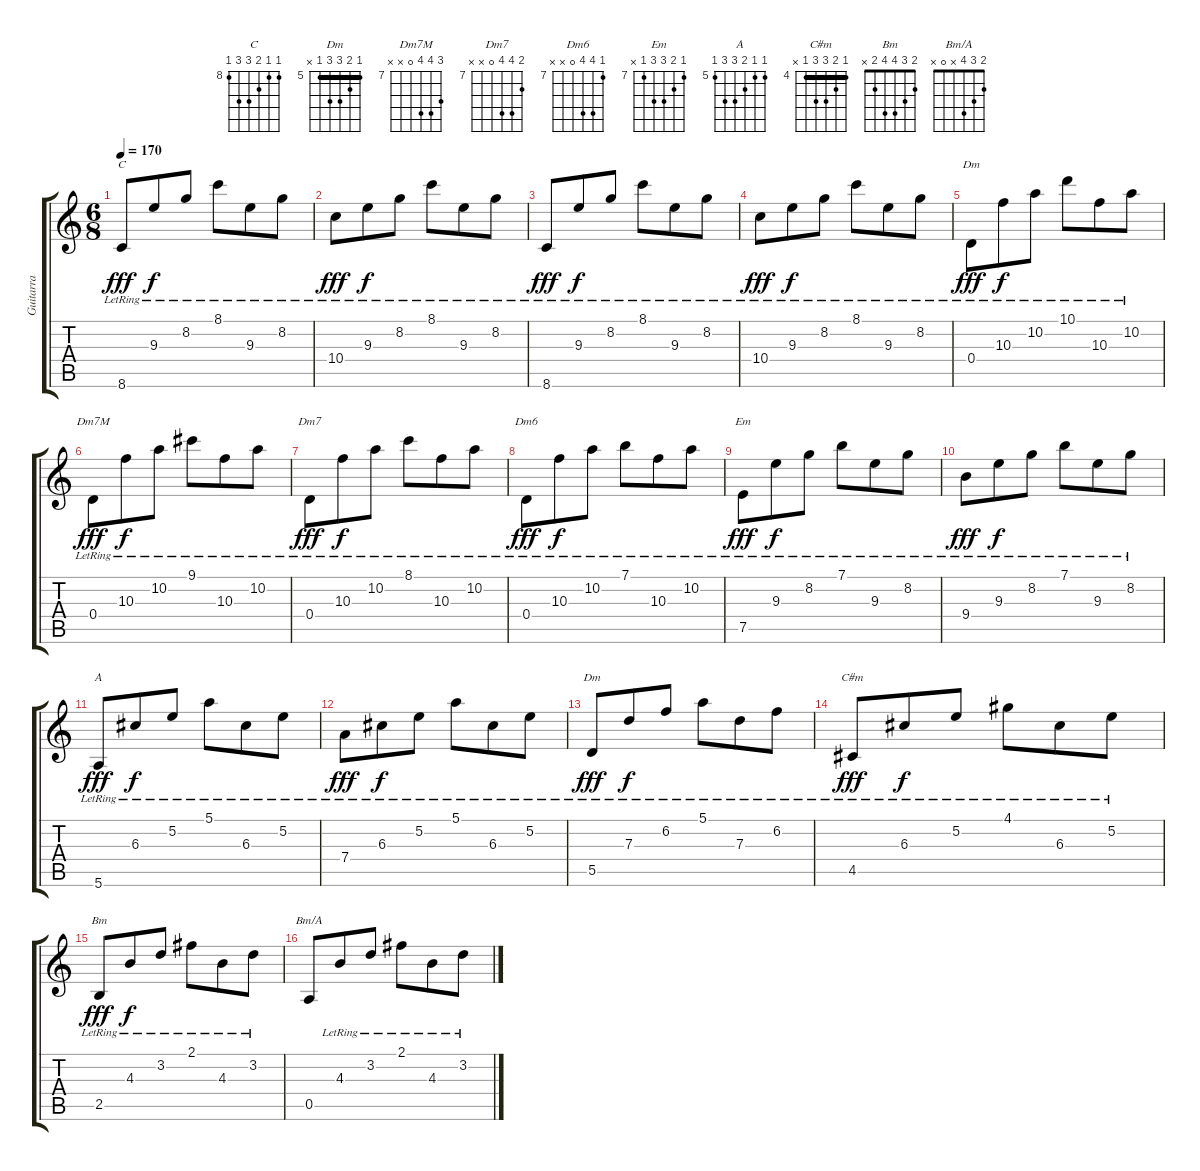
\track ("Guitarra" "Guitarra") {instrument acousticguitarsteel}
\staff {score tabs}
\tuning (E4 B3 G3 D3 A2 E2) {hide}
\chord ("C" 8 8 9 10 10 8) {firstfret 8}
\chord ("Dm" 10 10 10 0 x x) {firstfret 7}
\chord ("Dm7M" 9 10 10 0 x x) {firstfret 7}
\chord ("Dm7" 8 10 10 0 x x) {firstfret 7}
\chord ("Dm6" 7 10 10 0 x x) {firstfret 7}
\chord ("Em" 7 8 9 9 7 x) {firstfret 7}
\chord ("A" 5 5 6 7 7 5) {firstfret 5}
\chord ("Dm" 5 6 7 7 5 x) {firstfret 5 barre 5}
\chord ("C#m" 4 5 6 6 4 x) {firstfret 4 barre 4}
\chord ("Bm" 2 3 4 4 2 x)
\chord ("Bm/A" 2 3 4 x 0 x)
\ts (6 8)
\tempo 170
\clef g2
\ks c
8.6{lr}.8{ch "C" dy fff} 9.3{lr}.8{dy f} 8.2{lr}.8 8.1{lr}.8 9.3{lr}.8 8.2{lr}.8 |
10.4{lr}.8{dy fff} 9.3{lr}.8{dy f} 8.2{lr}.8 8.1{lr}.8 9.3{lr}.8 8.2{lr}.8 |
8.6{lr}.8{dy fff} 9.3{lr}.8{dy f} 8.2{lr}.8 8.1{lr}.8 9.3{lr}.8 8.2{lr}.8 |
10.4{lr}.8{dy fff} 9.3{lr}.8{dy f} 8.2{lr}.8 8.1{lr}.8 9.3{lr}.8 8.2{lr}.8 |
0.4{lr}.8{ch "Dm" dy fff} 10.3{lr}.8{dy f} 10.2{lr}.8 10.1{lr}.8 10.3{lr}.8 10.2{lr}.8 |
0.4{lr}.8{ch "Dm7M" dy fff} 10.3{lr}.8{dy f} 10.2{lr}.8 9.1{lr}.8 10.3{lr}.8 10.2{lr}.8 |
0.4{lr}.8{ch "Dm7" dy fff} 10.3{lr}.8{dy f} 10.2{lr}.8 8.1{lr}.8 10.3{lr}.8 10.2{lr}.8 |
0.4{lr}.8{ch "Dm6" dy fff} 10.3{lr}.8{dy f} 10.2{lr}.8 7.1{lr}.8 10.3{lr}.8 10.2{lr}.8 |
7.5{lr}.8{ch "Em" dy fff} 9.3{lr}.8{dy f} 8.2{lr}.8 7.1{lr}.8 9.3{lr}.8 8.2{lr}.8 |
9.4{lr}.8{dy fff} 9.3{lr}.8{dy f} 8.2{lr}.8 7.1{lr}.8 9.3{lr}.8 8.2{lr}.8 |
5.6{lr}.8{ch "A" dy fff} 6.3{lr}.8{dy f} 5.2{lr}.8 5.1{lr}.8 6.3{lr}.8 5.2{lr}.8 |
7.4{lr}.8{dy fff} 6.3{lr}.8{dy f} 5.2{lr}.8 5.1{lr}.8 6.3{lr}.8 5.2{lr}.8 |
5.5{lr}.8{ch "Dm" dy fff} 7.3{lr}.8{dy f} 6.2{lr}.8 5.1{lr}.8 7.3{lr}.8 6.2{lr}.8 |
4.5{lr}.8{ch "C#m" dy fff} 6.3{lr}.8{dy f} 5.2{lr}.8 4.1{lr}.8 6.3{lr}.8 5.2{lr}.8 |
2.5{lr}.8{ch "Bm" dy fff} 4.3{lr}.8{dy f} 3.2{lr}.8 2.1{lr}.8 4.3{lr}.8 3.2{lr}.8 |
0.5.8{ch "Bm/A"} 4.3{lr}.8 3.2{lr}.8 2.1{lr}.8 4.3{lr}.8 3.2{lr}.8
